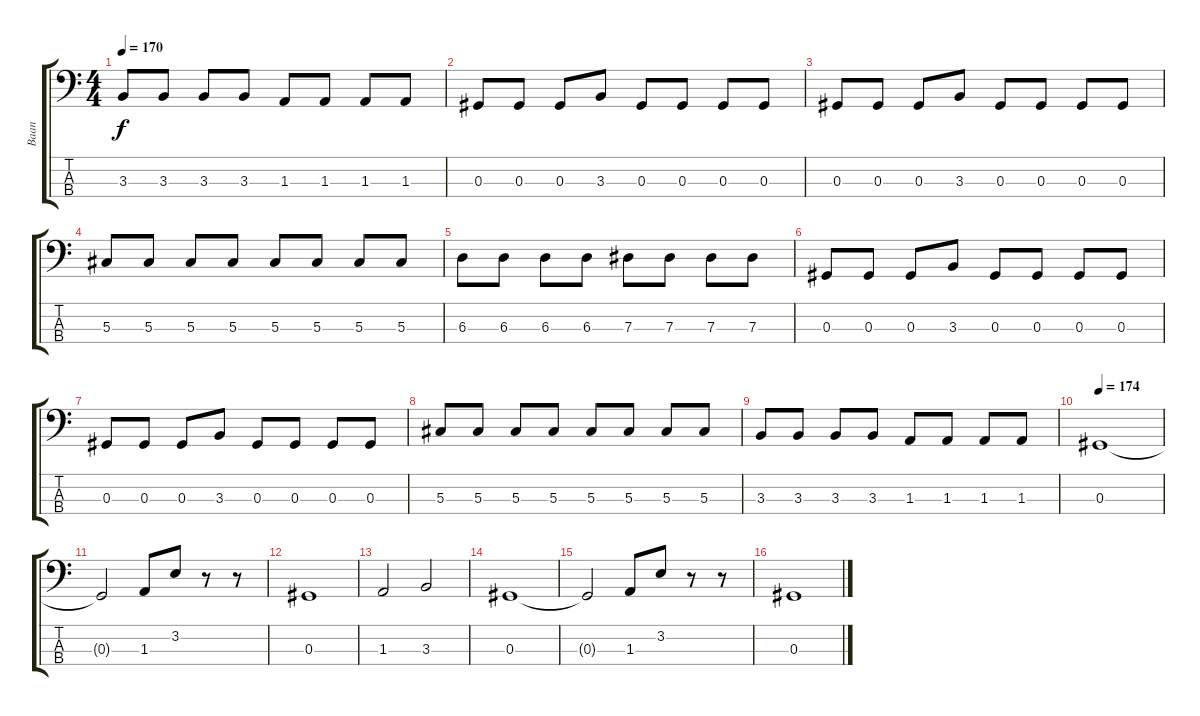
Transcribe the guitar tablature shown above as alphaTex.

\track ("Baan" "Baan") {instrument electricbassfinger}
\staff {score tabs}
\tuning (Gb2 Db2 Ab1 Eb1) {hide}
\ts (4 4)
\tempo 170
\clef f4
\ks c
3.3.8{dy f} 3.3.8 3.3.8 3.3.8 1.3.8 1.3.8 1.3.8 1.3.8 |
0.3.8 0.3.8 0.3.8 3.3.8 0.3.8 0.3.8 0.3.8 0.3.8 |
0.3.8 0.3.8 0.3.8 3.3.8 0.3.8 0.3.8 0.3.8 0.3.8 |
5.3.8 5.3.8 5.3.8 5.3.8 5.3.8 5.3.8 5.3.8 5.3.8 |
6.3.8 6.3.8 6.3.8 6.3.8 7.3.8 7.3.8 7.3.8 7.3.8 |
0.3.8 0.3.8 0.3.8 3.3.8 0.3.8 0.3.8 0.3.8 0.3.8 |
0.3.8 0.3.8 0.3.8 3.3.8 0.3.8 0.3.8 0.3.8 0.3.8 |
5.3.8 5.3.8 5.3.8 5.3.8 5.3.8 5.3.8 5.3.8 5.3.8 |
3.3.8 3.3.8 3.3.8 3.3.8 1.3.8 1.3.8 1.3.8 1.3.8 |
\tempo 174
0.3.1 |
0.3{t}.2 1.3.8 3.2.8 r.8 r.8 |
0.3.1 |
1.3.2 3.3.2 |
0.3.1 |
0.3{t}.2 1.3.8 3.2.8 r.8 r.8 |
0.3.1
